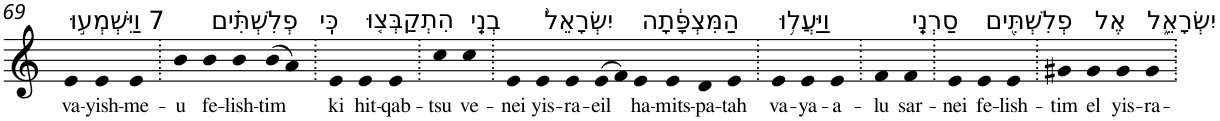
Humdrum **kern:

**kern	**text
*part1	*part1
*staff1	*staff1
*I"Piano	*
*I'Pno	*
!!LO:PB:g=z
*clefG2	*
*k[]	*
=69	=69
!LO:TX:a:t=7 וַיִּשְׁמְע֣וּ	!
!	!LO:LY:b
4e	va-
!	!LO:LY:b
4e	-yish-
!	!LO:LY:b
4e	-me-
=70.	=70.
!	!LO:LY:b
4b	-u
!LO:TX:a:t=פְלִשְׁתִּ֗ים	!
!	!LO:LY:b
4b	fe-
!	!LO:LY:b
4b	-lish-
!	!LO:LY:b
(>8b	-tim
8a)	.
=71.	=71.
!LO:TX:a:t=כִּֽי	!
!	!LO:LY:b
4e	ki
!LO:TX:a:t=הִתְקַבְּצ֤וּ	!
!	!LO:LY:b
4e	hit-
!	!LO:LY:b
4e	-qab-
=72.	=72.
!	!LO:LY:b
4cc	-tsu
!LO:TX:a:t=בְנֵֽי	!
!	!LO:LY:b
4cc	ve-
=73.	=73.
!	!LO:LY:b
4e	-nei
!LO:TX:a:t=יִשְׂרָאֵל֙	!
!	!LO:LY:b
4e	yis-
!	!LO:LY:b
4e	-ra-
!	!LO:LY:b
(>8e	-eil
8f)	.
!LO:TX:a:t=הַמִּצְפָּ֔תָה	!
!	!LO:LY:b
4e	ha-
!	!LO:LY:b
4e	-mits-
!	!LO:LY:b
4d	-pa-
!	!LO:LY:b
4e	-tah
=74.	=74.
!LO:TX:a:t=וַיַּעֲל֥וּ	!
!	!LO:LY:b
4e	va-
!	!LO:LY:b
4e	-ya-
!	!LO:LY:b
4e	-a-
=75.	=75.
!	!LO:LY:b
4f	-lu
!LO:TX:a:t=סַרְנֵֽי	!
!	!LO:LY:b
4f	sar-
=76.	=76.
!	!LO:LY:b
4e	-nei
!LO:TX:a:t=פְלִשְׁתִּ֖ים	!
!	!LO:LY:b
4e	fe-
!	!LO:LY:b
4e	-lish-
=77.	=77.
!	!LO:LY:b
4g#X	-tim
!LO:TX:a:t=אֶל	!
!	!LO:LY:b
4g#	el
!LO:TX:a:t=יִשְׂרָאֵ֑ל	!
!	!LO:LY:b
4g#	yis-
!	!LO:LY:b
4g#	-ra-
=.	=.
*-	*-
